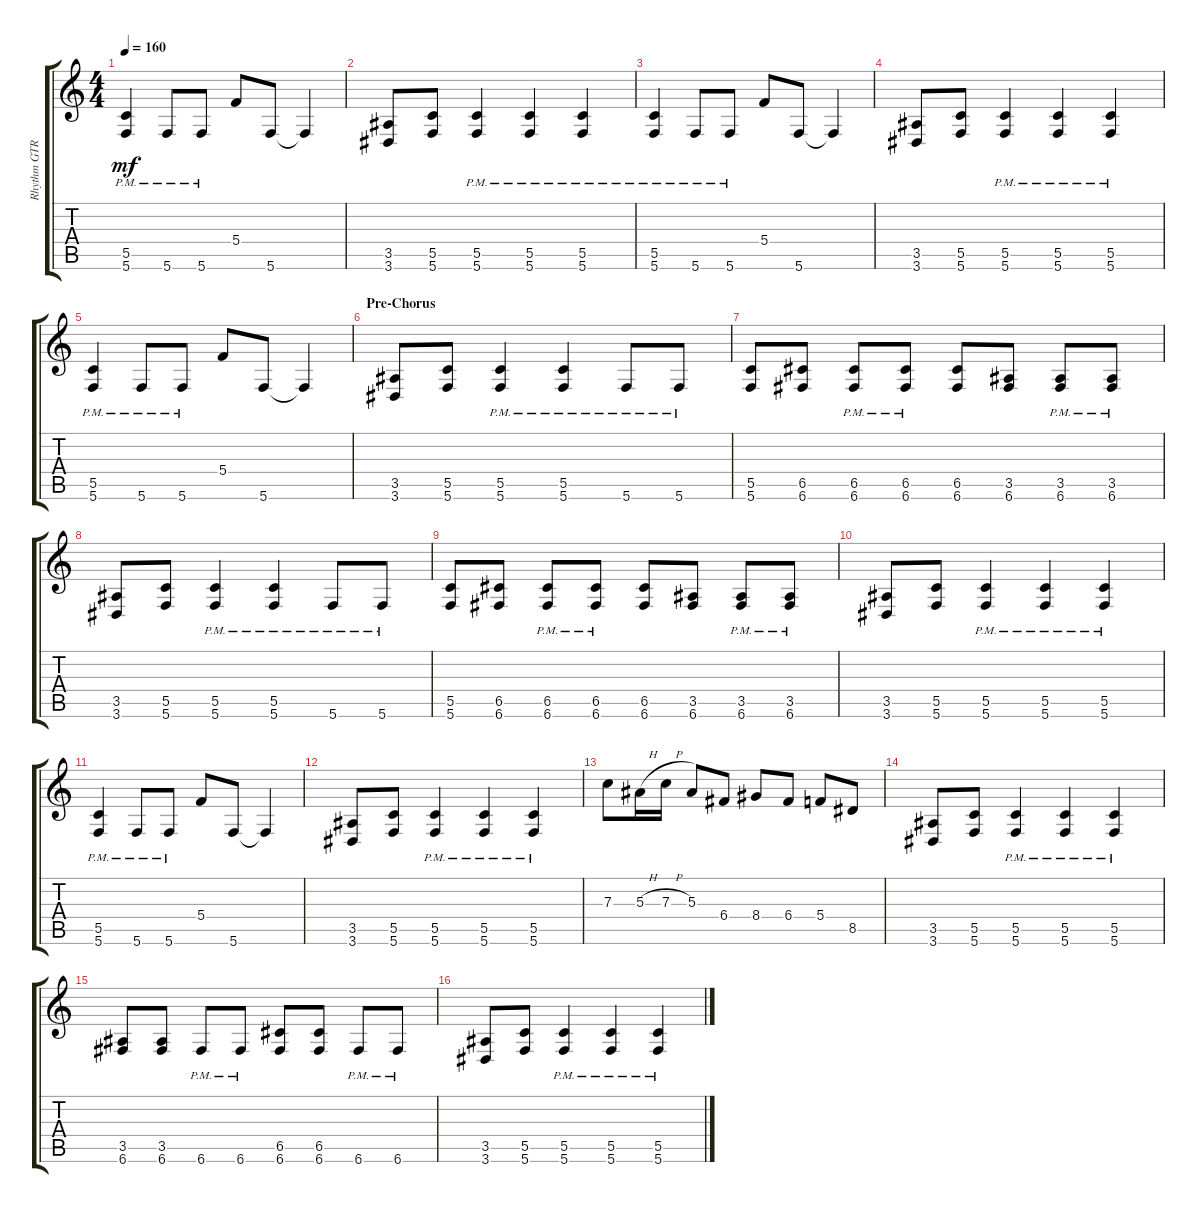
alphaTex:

\track ("Rhythm GTR 2" "Rhythm GTR") {instrument distortionguitar}
\staff {score tabs}
\tuning (D4 A3 F3 C3 G2 C2) {hide}
\ts (4 4)
\tempo 160
\clef g2
\ks aminor
(5.5{pm} 5.6{pm}).4{dy mf} 5.6{pm}.8 5.6{pm}.8 5.4.8 5.6.8 5.6{t}.4 |
(3.5 3.6).8 (5.5 5.6).8 (5.5{pm} 5.6{pm}).4 (5.5{pm} 5.6{pm}).4 (5.5{pm} 5.6{pm}).4 |
(5.5{pm} 5.6{pm}).4 5.6{pm}.8 5.6{pm}.8 5.4.8 5.6.8 5.6{t}.4 |
(3.5 3.6).8 (5.5 5.6).8 (5.5{pm} 5.6{pm}).4 (5.5{pm} 5.6{pm}).4 (5.5{pm} 5.6{pm}).4 |
(5.5{pm} 5.6{pm}).4 5.6{pm}.8 5.6{pm}.8 5.4.8 5.6.8 5.6{t}.4 |
\section ("" "Pre-Chorus")
(3.5 3.6).8 (5.5 5.6).8 (5.5{pm} 5.6{pm}).4 (5.5{pm} 5.6{pm}).4 5.6{pm}.8 5.6{pm}.8 |
(5.5 5.6).8 (6.5 6.6).8 (6.5{pm} 6.6{pm}).8 (6.5{pm} 6.6{pm}).8 (6.5 6.6).8 (3.5 6.6).8 (3.5{pm} 6.6{pm}).8 (3.5{pm} 6.6{pm}).8 |
(3.5 3.6).8 (5.5 5.6).8 (5.5{pm} 5.6{pm}).4 (5.5{pm} 5.6{pm}).4 5.6{pm}.8 5.6{pm}.8 |
(5.5 5.6).8 (6.5 6.6).8 (6.5{pm} 6.6{pm}).8 (6.5{pm} 6.6{pm}).8 (6.5 6.6).8 (3.5 6.6).8 (3.5{pm} 6.6{pm}).8 (3.5{pm} 6.6{pm}).8 |
(3.5 3.6).8 (5.5 5.6).8 (5.5{pm} 5.6{pm}).4 (5.5{pm} 5.6{pm}).4 (5.5{pm} 5.6{pm}).4 |
(5.5{pm} 5.6{pm}).4 5.6{pm}.8 5.6{pm}.8 5.4.8 5.6.8 5.6{t}.4 |
(3.5 3.6).8 (5.5 5.6).8 (5.5{pm} 5.6{pm}).4 (5.5{pm} 5.6{pm}).4 (5.5{pm} 5.6{pm}).4 |
7.3.8 5.3{h}.16 7.3{h}.16 5.3.8 6.4.8 8.4.8 6.4.8 5.4.8 8.5.8 |
(3.5 3.6).8 (5.5 5.6).8 (5.5{pm} 5.6{pm}).4 (5.5{pm} 5.6{pm}).4 (5.5{pm} 5.6{pm}).4 |
(3.5 6.6).8 (3.5 6.6).8 6.6{pm}.8 6.6{pm}.8 (6.5 6.6).8 (6.5 6.6).8 6.6{pm}.8 6.6{pm}.8 |
(3.5 3.6).8 (5.5 5.6).8 (5.5{pm} 5.6{pm}).4 (5.5{pm} 5.6{pm}).4 (5.5{pm} 5.6{pm}).4
